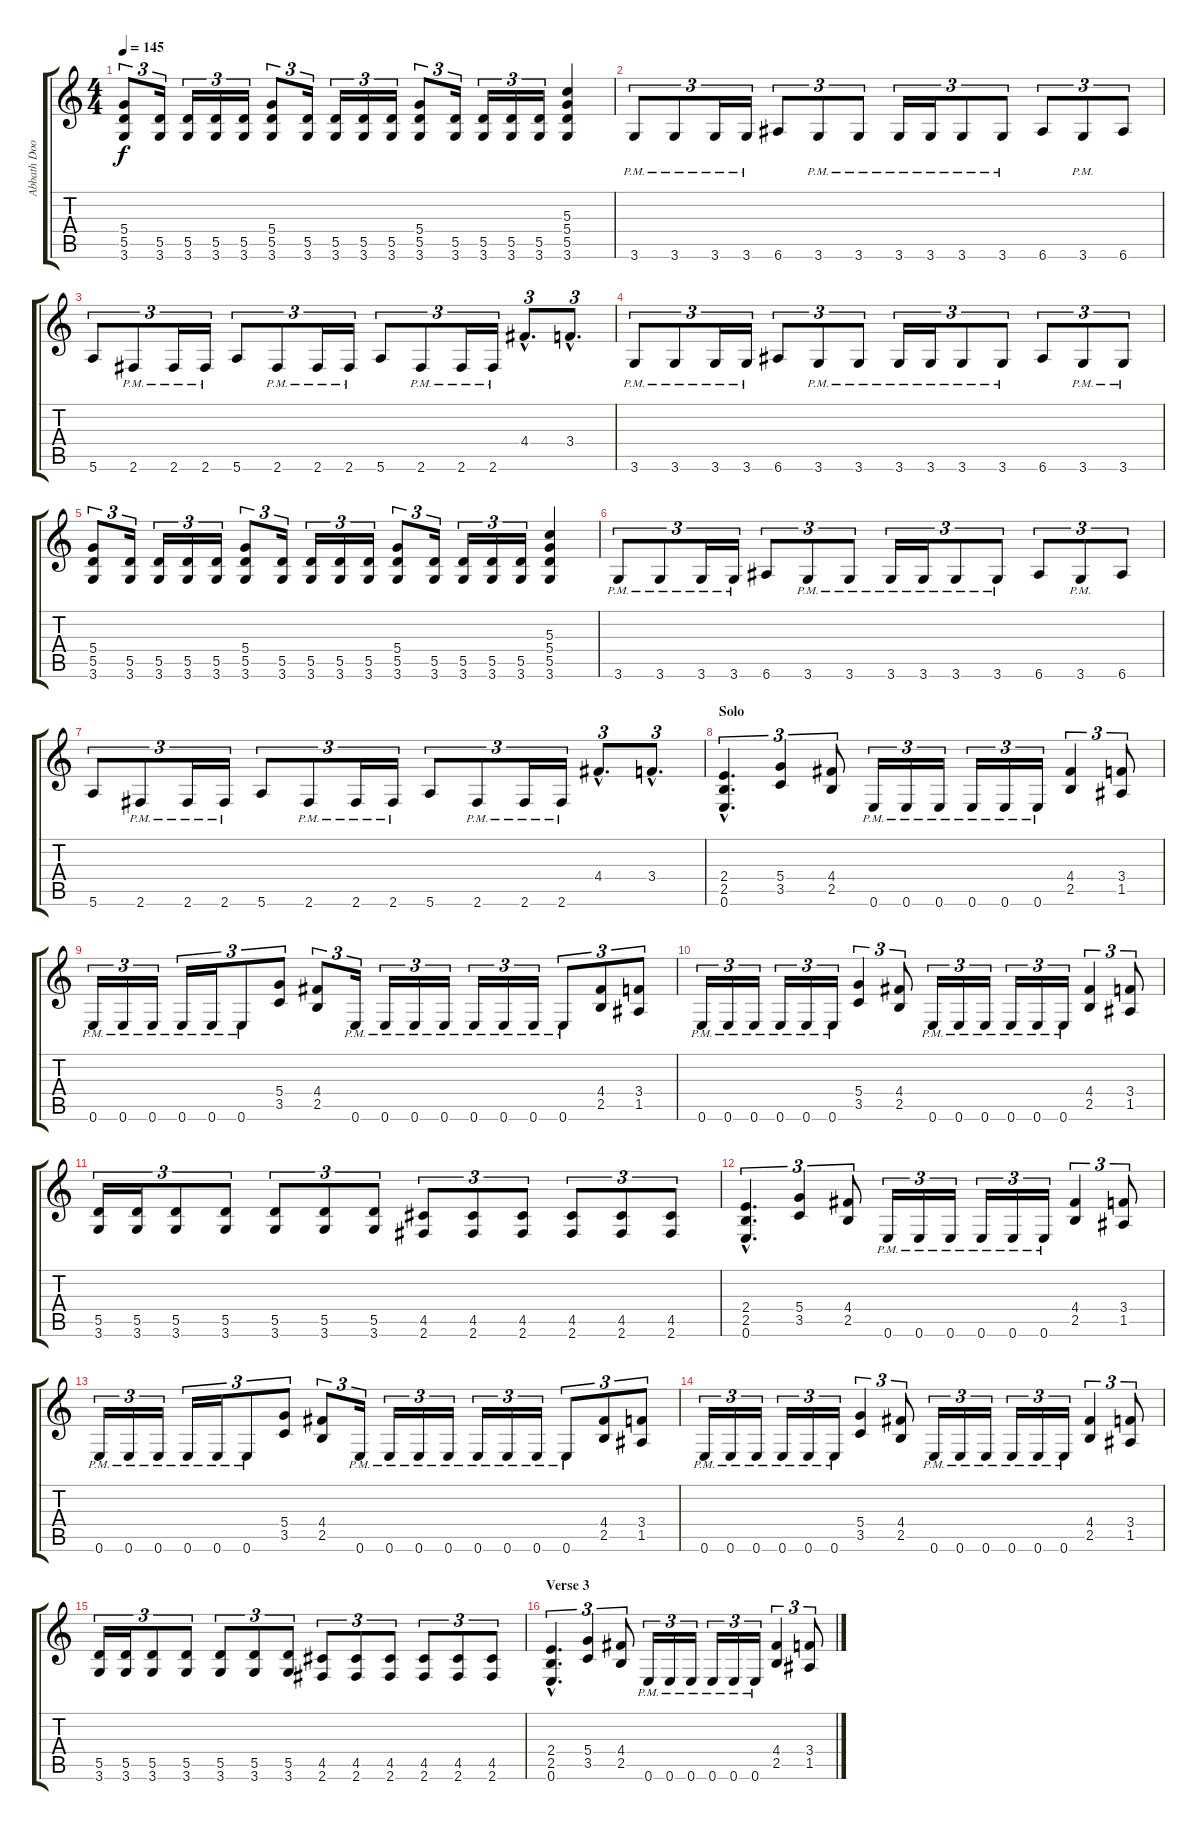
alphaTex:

\track ("Abbath Doom Occulta" "Abbath Doo") {instrument distortionguitar}
\staff {score tabs}
\tuning (E4 B3 G3 D3 A2 E2) {hide}
\ts (4 4)
\tempo 145
\clef g2
\ks c
(5.4 5.5 3.6).8{tu (3 2) dy f} (5.5 3.6).16{tu (3 2)} (5.5 3.6).16{tu (3 2)} (5.5 3.6).16{tu (3 2)} (5.5 3.6).16{tu (3 2)} (5.4 5.5 3.6).8{tu (3 2)} (5.5 3.6).16{tu (3 2)} (5.5 3.6).16{tu (3 2)} (5.5 3.6).16{tu (3 2)} (5.5 3.6).16{tu (3 2)} (5.4 5.5 3.6).8{tu (3 2)} (5.5 3.6).16{tu (3 2)} (5.5 3.6).16{tu (3 2)} (5.5 3.6).16{tu (3 2)} (5.5 3.6).16{tu (3 2)} (5.3 5.4 5.5 3.6).4 |
3.6{pm}.8{tu (3 2)} 3.6{pm}.8{tu (3 2)} 3.6{pm}.16{tu (3 2)} 3.6{pm}.16{tu (3 2)} 6.6.8{tu (3 2)} 3.6{pm}.8{tu (3 2)} 3.6{pm}.8{tu (3 2)} 3.6{pm}.16{tu (3 2)} 3.6{pm}.16{tu (3 2)} 3.6{pm}.8{tu (3 2)} 3.6{pm}.8{tu (3 2)} 6.6.8{tu (3 2)} 3.6{pm}.8{tu (3 2)} 6.6.8{tu (3 2)} |
5.6.8{tu (3 2)} 2.6{pm}.8{tu (3 2)} 2.6{pm}.16{tu (3 2)} 2.6{pm}.16{tu (3 2)} 5.6.8{tu (3 2)} 2.6{pm}.8{tu (3 2)} 2.6{pm}.16{tu (3 2)} 2.6{pm}.16{tu (3 2)} 5.6.8{tu (3 2)} 2.6{pm}.8{tu (3 2)} 2.6{pm}.16{tu (3 2)} 2.6{pm}.16{tu (3 2)} 4.4{hac}.8{d tu (3 2)} 3.4{hac}.8{d tu (3 2)} |
3.6{pm}.8{tu (3 2)} 3.6{pm}.8{tu (3 2)} 3.6{pm}.16{tu (3 2)} 3.6{pm}.16{tu (3 2)} 6.6.8{tu (3 2)} 3.6{pm}.8{tu (3 2)} 3.6{pm}.8{tu (3 2)} 3.6{pm}.16{tu (3 2)} 3.6{pm}.16{tu (3 2)} 3.6{pm}.8{tu (3 2)} 3.6{pm}.8{tu (3 2)} 6.6.8{tu (3 2)} 3.6{pm}.8{tu (3 2)} 3.6{pm}.8{tu (3 2)} |
(5.4 5.5 3.6).8{tu (3 2)} (5.5 3.6).16{tu (3 2)} (5.5 3.6).16{tu (3 2)} (5.5 3.6).16{tu (3 2)} (5.5 3.6).16{tu (3 2)} (5.4 5.5 3.6).8{tu (3 2)} (5.5 3.6).16{tu (3 2)} (5.5 3.6).16{tu (3 2)} (5.5 3.6).16{tu (3 2)} (5.5 3.6).16{tu (3 2)} (5.4 5.5 3.6).8{tu (3 2)} (5.5 3.6).16{tu (3 2)} (5.5 3.6).16{tu (3 2)} (5.5 3.6).16{tu (3 2)} (5.5 3.6).16{tu (3 2)} (5.3 5.4 5.5 3.6).4 |
3.6{pm}.8{tu (3 2)} 3.6{pm}.8{tu (3 2)} 3.6{pm}.16{tu (3 2)} 3.6{pm}.16{tu (3 2)} 6.6.8{tu (3 2)} 3.6{pm}.8{tu (3 2)} 3.6{pm}.8{tu (3 2)} 3.6{pm}.16{tu (3 2)} 3.6{pm}.16{tu (3 2)} 3.6{pm}.8{tu (3 2)} 3.6{pm}.8{tu (3 2)} 6.6.8{tu (3 2)} 3.6{pm}.8{tu (3 2)} 6.6.8{tu (3 2)} |
5.6.8{tu (3 2)} 2.6{pm}.8{tu (3 2)} 2.6{pm}.16{tu (3 2)} 2.6{pm}.16{tu (3 2)} 5.6.8{tu (3 2)} 2.6{pm}.8{tu (3 2)} 2.6{pm}.16{tu (3 2)} 2.6{pm}.16{tu (3 2)} 5.6.8{tu (3 2)} 2.6{pm}.8{tu (3 2)} 2.6{pm}.16{tu (3 2)} 2.6{pm}.16{tu (3 2)} 4.4{hac}.8{d tu (3 2)} 3.4{hac}.8{d tu (3 2)} |
\section ("" "Solo")
(2.4{hac} 2.5{hac} 0.6{hac}).4{d tu (3 2)} (5.4 3.5).4{tu (3 2)} (4.4 2.5).8{tu (3 2)} 0.6{pm}.16{tu (3 2)} 0.6{pm}.16{tu (3 2)} 0.6{pm}.16{tu (3 2)} 0.6{pm}.16{tu (3 2)} 0.6{pm}.16{tu (3 2)} 0.6{pm}.16{tu (3 2)} (4.4 2.5).4{tu (3 2)} (3.4 1.5).8{tu (3 2)} |
0.6{pm}.16{tu (3 2)} 0.6{pm}.16{tu (3 2)} 0.6{pm}.16{tu (3 2)} 0.6{pm}.16{tu (3 2)} 0.6{pm}.16{tu (3 2)} 0.6{pm}.8{tu (3 2)} (5.4 3.5).8{tu (3 2)} (4.4 2.5).8{tu (3 2)} 0.6{pm}.16{tu (3 2)} 0.6{pm}.16{tu (3 2)} 0.6{pm}.16{tu (3 2)} 0.6{pm}.16{tu (3 2)} 0.6{pm}.16{tu (3 2)} 0.6{pm}.16{tu (3 2)} 0.6{pm}.16{tu (3 2)} 0.6{pm}.8{tu (3 2)} (4.4 2.5).8{tu (3 2)} (3.4 1.5).8{tu (3 2)} |
0.6{pm}.16{tu (3 2)} 0.6{pm}.16{tu (3 2)} 0.6{pm}.16{tu (3 2)} 0.6{pm}.16{tu (3 2)} 0.6{pm}.16{tu (3 2)} 0.6{pm}.16{tu (3 2)} (5.4 3.5).4{tu (3 2)} (4.4 2.5).8{tu (3 2)} 0.6{pm}.16{tu (3 2)} 0.6{pm}.16{tu (3 2)} 0.6{pm}.16{tu (3 2)} 0.6{pm}.16{tu (3 2)} 0.6{pm}.16{tu (3 2)} 0.6{pm}.16{tu (3 2)} (4.4 2.5).4{tu (3 2)} (3.4 1.5).8{tu (3 2)} |
(5.5 3.6).16{tu (3 2)} (5.5 3.6).16{tu (3 2)} (5.5 3.6).8{tu (3 2)} (5.5 3.6).8{tu (3 2)} (5.5 3.6).8{tu (3 2)} (5.5 3.6).8{tu (3 2)} (5.5 3.6).8{tu (3 2)} (4.5 2.6).8{tu (3 2)} (4.5 2.6).8{tu (3 2)} (4.5 2.6).8{tu (3 2)} (4.5 2.6).8{tu (3 2)} (4.5 2.6).8{tu (3 2)} (4.5 2.6).8{tu (3 2)} |
(2.4{hac} 2.5{hac} 0.6{hac}).4{d tu (3 2)} (5.4 3.5).4{tu (3 2)} (4.4 2.5).8{tu (3 2)} 0.6{pm}.16{tu (3 2)} 0.6{pm}.16{tu (3 2)} 0.6{pm}.16{tu (3 2)} 0.6{pm}.16{tu (3 2)} 0.6{pm}.16{tu (3 2)} 0.6{pm}.16{tu (3 2)} (4.4 2.5).4{tu (3 2)} (3.4 1.5).8{tu (3 2)} |
0.6{pm}.16{tu (3 2)} 0.6{pm}.16{tu (3 2)} 0.6{pm}.16{tu (3 2)} 0.6{pm}.16{tu (3 2)} 0.6{pm}.16{tu (3 2)} 0.6{pm}.8{tu (3 2)} (5.4 3.5).8{tu (3 2)} (4.4 2.5).8{tu (3 2)} 0.6{pm}.16{tu (3 2)} 0.6{pm}.16{tu (3 2)} 0.6{pm}.16{tu (3 2)} 0.6{pm}.16{tu (3 2)} 0.6{pm}.16{tu (3 2)} 0.6{pm}.16{tu (3 2)} 0.6{pm}.16{tu (3 2)} 0.6{pm}.8{tu (3 2)} (4.4 2.5).8{tu (3 2)} (3.4 1.5).8{tu (3 2)} |
0.6{pm}.16{tu (3 2)} 0.6{pm}.16{tu (3 2)} 0.6{pm}.16{tu (3 2)} 0.6{pm}.16{tu (3 2)} 0.6{pm}.16{tu (3 2)} 0.6{pm}.16{tu (3 2)} (5.4 3.5).4{tu (3 2)} (4.4 2.5).8{tu (3 2)} 0.6{pm}.16{tu (3 2)} 0.6{pm}.16{tu (3 2)} 0.6{pm}.16{tu (3 2)} 0.6{pm}.16{tu (3 2)} 0.6{pm}.16{tu (3 2)} 0.6{pm}.16{tu (3 2)} (4.4 2.5).4{tu (3 2)} (3.4 1.5).8{tu (3 2)} |
(5.5 3.6).16{tu (3 2)} (5.5 3.6).16{tu (3 2)} (5.5 3.6).8{tu (3 2)} (5.5 3.6).8{tu (3 2)} (5.5 3.6).8{tu (3 2)} (5.5 3.6).8{tu (3 2)} (5.5 3.6).8{tu (3 2)} (4.5 2.6).8{tu (3 2)} (4.5 2.6).8{tu (3 2)} (4.5 2.6).8{tu (3 2)} (4.5 2.6).8{tu (3 2)} (4.5 2.6).8{tu (3 2)} (4.5 2.6).8{tu (3 2)} |
\section ("" "Verse 3")
(2.4{hac} 2.5{hac} 0.6{hac}).4{d tu (3 2)} (5.4 3.5).4{tu (3 2)} (4.4 2.5).8{tu (3 2)} 0.6{pm}.16{tu (3 2)} 0.6{pm}.16{tu (3 2)} 0.6{pm}.16{tu (3 2)} 0.6{pm}.16{tu (3 2)} 0.6{pm}.16{tu (3 2)} 0.6{pm}.16{tu (3 2)} (4.4 2.5).4{tu (3 2)} (3.4 1.5).8{tu (3 2)}
